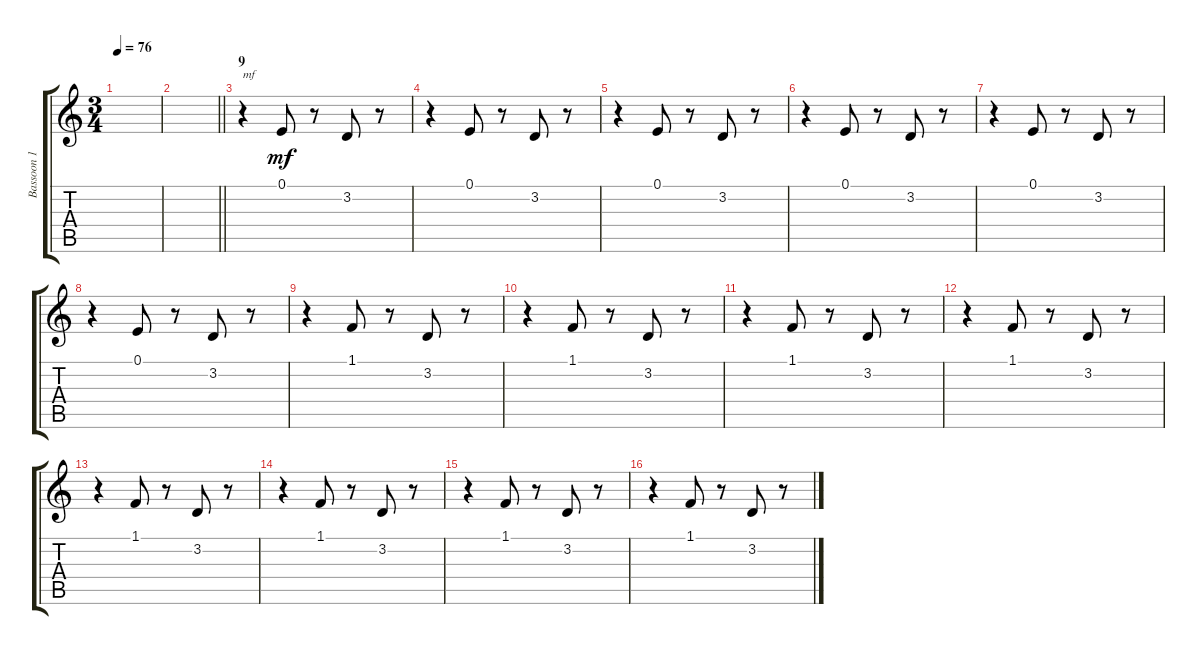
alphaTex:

\track ("Bassoon 1" "Bassoon 1") {instrument bassoon}
\staff {score tabs}
\tuning (E4 B3 G3 D3 A2 C2) {hide}
\ts (3 4)
\tempo 76
\clef g2
\ks c
|
\barLineRight lightlight
|
\section ("" "9")
r.4{txt "mf"} 0.1.8{dy mf} r.8 3.2.8 r.8 |
r.4 0.1.8 r.8 3.2.8 r.8 |
r.4 0.1.8 r.8 3.2.8 r.8 |
r.4 0.1.8 r.8 3.2.8 r.8 |
r.4 0.1.8 r.8 3.2.8 r.8 |
r.4 0.1.8 r.8 3.2.8 r.8 |
r.4 1.1.8 r.8 3.2.8 r.8 |
r.4 1.1.8 r.8 3.2.8 r.8 |
r.4 1.1.8 r.8 3.2.8 r.8 |
r.4 1.1.8 r.8 3.2.8 r.8 |
r.4 1.1.8 r.8 3.2.8 r.8 |
r.4 1.1.8 r.8 3.2.8 r.8 |
r.4 1.1.8 r.8 3.2.8 r.8 |
r.4 1.1.8 r.8 3.2.8 r.8
